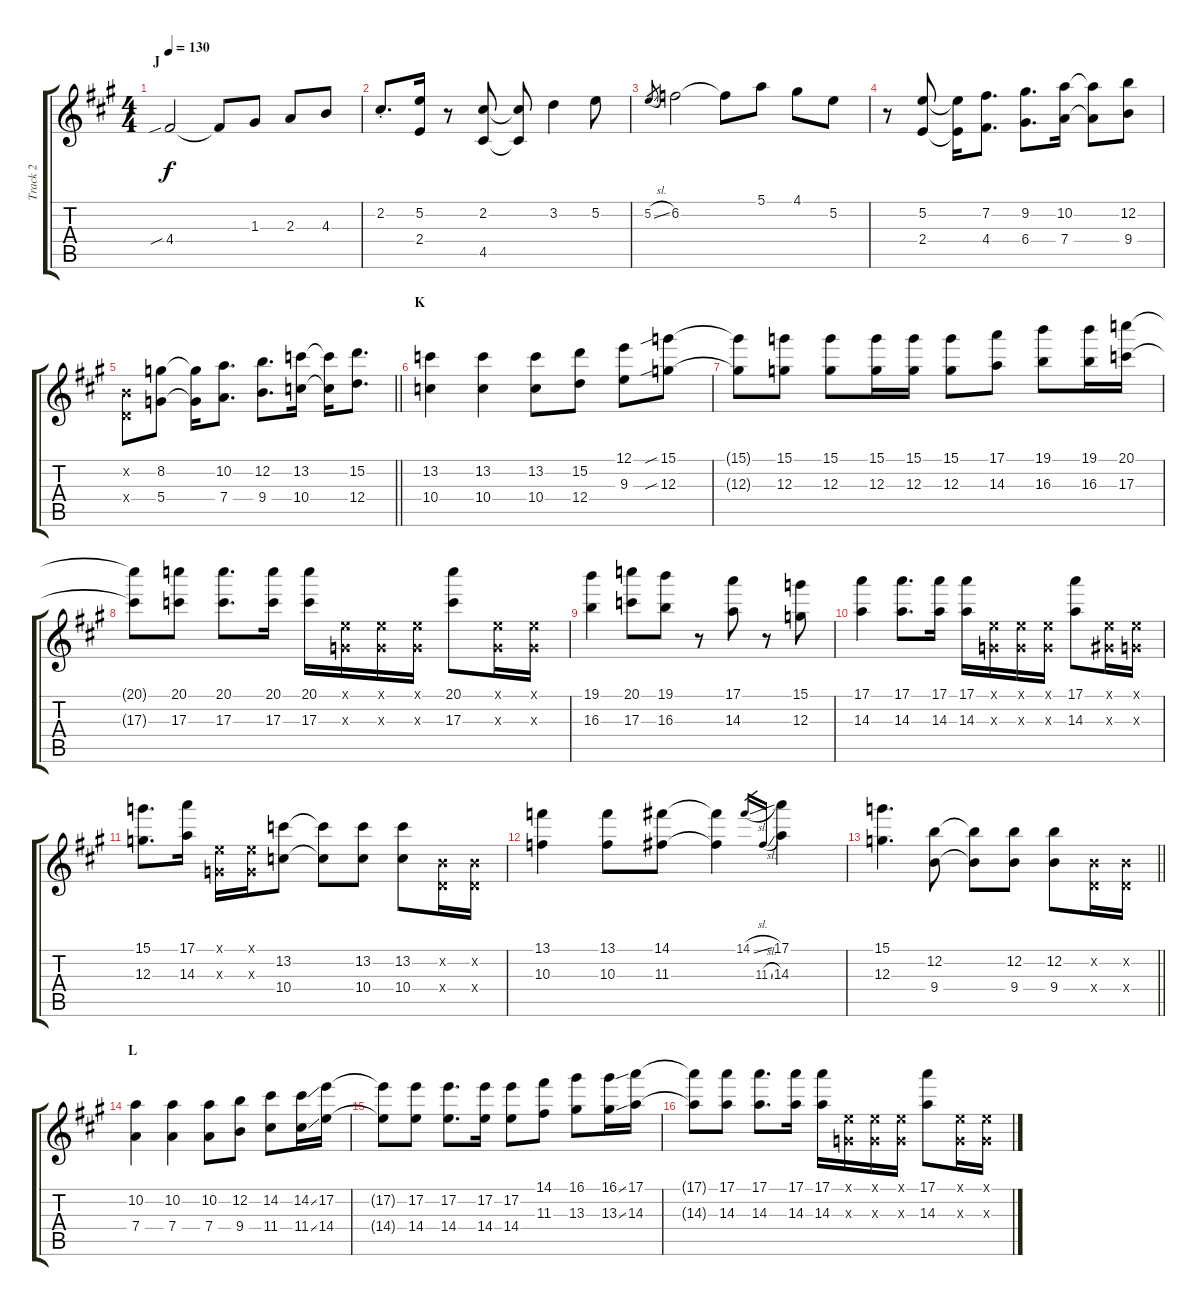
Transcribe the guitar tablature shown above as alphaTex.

\track ("Track 2" "Track 2") {instrument acousticguitarsteel}
\staff {score tabs}
\tuning (E4 B3 G3 D3 A2 E2) {hide}
\ts (4 4)
\section ("" "J")
\tempo 130
\clef g2
\ks a
4.4{sib}.2{dy f} 4.4{t}.8 1.3.8 2.3.8 4.3.8 |
2.2{st}.8{d} (5.2 2.4).16 r.8 (2.2 4.5).8 (2.2{t} 4.5{t}).8 3.2.4 5.2.8 |
5.2{sl}.8{gr} 6.2.2 6.2{t}.8 5.1.8 4.1.8 5.2.8 |
r.8 (5.2 2.4).8 (5.2{t} 2.4{t}).16 (7.2 4.4).8{d} (9.2 6.4).8{d} (10.2 7.4).16 (10.2{t} 7.4{t}).8 (12.2 9.4).8 |
\barLineRight lightlight
(0.2{x} 0.4{x}).8 (8.2 5.4).8 (8.2{t} 5.4{t}).16 (10.2 7.4).8{d} (12.2 9.4).8{d} (13.2 10.4).16 (13.2{t} 10.4{t}).16 (15.2 12.4).8{d} |
\section ("" "K")
(13.2 10.4).4 (13.2 10.4).4 (13.2 10.4).8 (15.2 12.4).8 (12.1 9.3).8 (15.1{sib} 12.3{sib}).8 |
(15.1{t} 12.3{t}).8 (15.1 12.3).8 (15.1 12.3).8 (15.1 12.3).16 (15.1 12.3).16 (15.1 12.3).8 (17.1 14.3).8 (19.1 16.3).8 (19.1 16.3).16 (20.1 17.3).16 |
(20.1{t} 17.3{t}).8 (20.1 17.3).8 (20.1 17.3).8{d} (20.1 17.3).16 (20.1 17.3).16 (0.1{x} 0.3{x}).16 (0.1{x} 0.3{x}).16 (0.1{x} 0.3{x}).16 (20.1 17.3).8 (0.1{x} 0.3{x}).16 (0.1{x} 0.3{x}).16 |
(19.1 16.3).4 (20.1 17.3).8 (19.1 16.3).8 r.8 (17.1 14.3).8 r.8 (15.1 12.3).8 |
(17.1 14.3).4 (17.1 14.3).8{d} (17.1 14.3).16 (17.1 14.3).16 (0.1{x} 0.3{x}).16 (0.1{x} 0.3{x}).16 (0.1{x} 0.3{x}).16 (17.1 14.3).8 (0.1{x} 1.3{x}).16 (0.1{x} 0.3{x}).16 |
(15.1 12.3).8{d} (17.1 14.3).16 (0.1{x} 0.3{x}).16 (0.1{x} 0.3{x}).16 (13.2 10.4).8 (13.2{t} 10.4{t}).8 (13.2 10.4).8 (13.2 10.4).8 (0.2{x} 0.4{x}).16 (0.2{x} 0.4{x}).16 |
(13.1 10.3).4 (13.1 10.3).8 (14.1 11.3).8 (14.1{t} 11.3{t}).4 14.1{sl}.16{gr} 11.3{sl}.16{gr} (17.1 14.3).4 |
\barLineRight lightlight
(15.1 12.3).4{d} (12.2 9.4).8 (12.2{t} 9.4{t}).8 (12.2 9.4).8 (12.2 9.4).8 (0.2{x} 0.4{x}).16 (0.2{x} 0.4{x}).16 |
\section ("" "L")
(10.2 7.4).4 (10.2 7.4).4 (10.2 7.4).8 (12.2 9.4).8 (14.2 11.4).8 (14.2{ss} 11.4{ss}).16 (17.2 14.4).16 |
(17.2{t} 14.4{t}).8 (17.2 14.4).8 (17.2 14.4).8{d} (17.2 14.4).16 (17.2 14.4).8 (14.1 11.3).8 (16.1 13.3).8 (16.1{ss} 13.3{ss}).16 (17.1 14.3).16 |
(17.1{t} 14.3{t}).8 (17.1 14.3).8 (17.1 14.3).8{d} (17.1 14.3).16 (17.1 14.3).16 (0.1{x} 0.3{x}).16 (0.1{x} 0.3{x}).16 (0.1{x} 0.3{x}).16 (17.1 14.3).8 (0.1{x} 0.3{x}).16 (0.1{x} 0.3{x}).16
